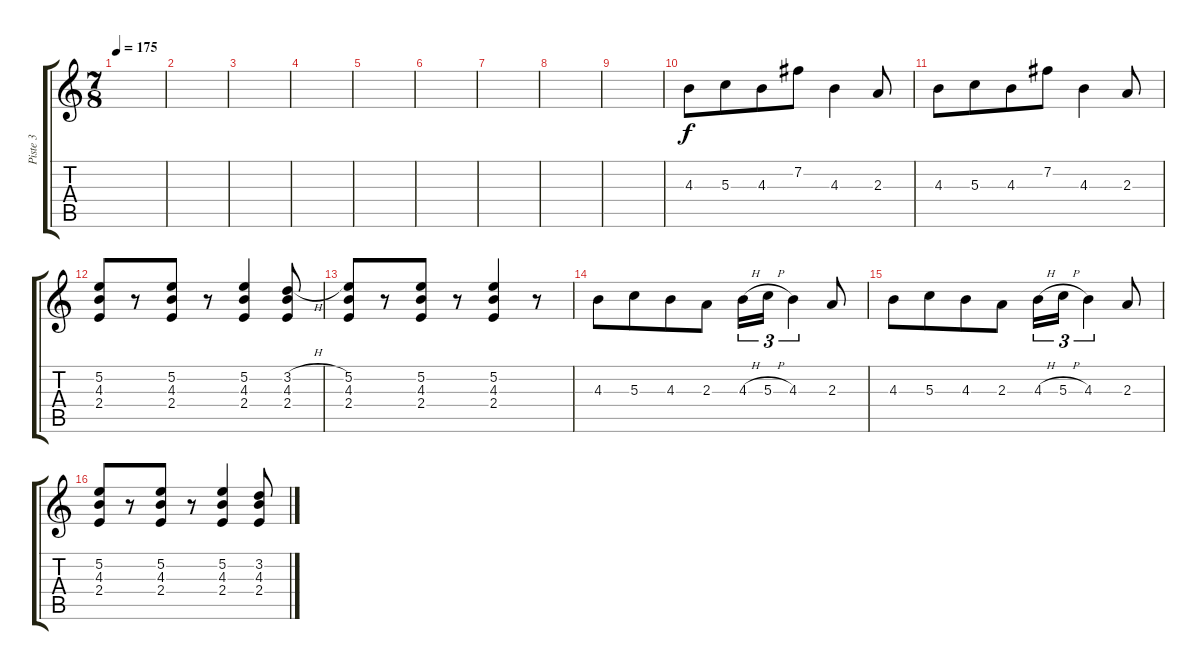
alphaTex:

\track ("Piste 3" "Piste 3") {instrument distortionguitar}
\staff {score tabs}
\tuning (E4 B3 G3 D3 A2 E2) {hide}
\ts (7 8)
\tempo 175
\clef g2
\ks c
|
|
|
|
|
|
|
|
|
4.3.8 5.3.8 4.3.8 7.2.8 4.3.4 2.3.8 |
4.3.8 5.3.8 4.3.8 7.2.8 4.3.4 2.3.8 |
(5.2 4.3 2.4).8 r.8 (5.2 4.3 2.4).8 r.8 (5.2 4.3 2.4).4 (3.2{h} 4.3 2.4).8 |
(5.2 4.3 2.4).8 r.8 (5.2 4.3 2.4).8 r.8 (5.2 4.3 2.4).4 r.8 |
4.3.8 5.3.8 4.3.8 2.3.8 4.3{h}.16{tu (3 2)} 5.3{h}.16{tu (3 2)} 4.3.4{tu (3 2)} 2.3.8 |
4.3.8 5.3.8 4.3.8 2.3.8 4.3{h}.16{tu (3 2)} 5.3{h}.16{tu (3 2)} 4.3.4{tu (3 2)} 2.3.8 |
(5.2 4.3 2.4).8 r.8 (5.2 4.3 2.4).8 r.8 (5.2 4.3 2.4).4 (3.2{h} 4.3 2.4).8
